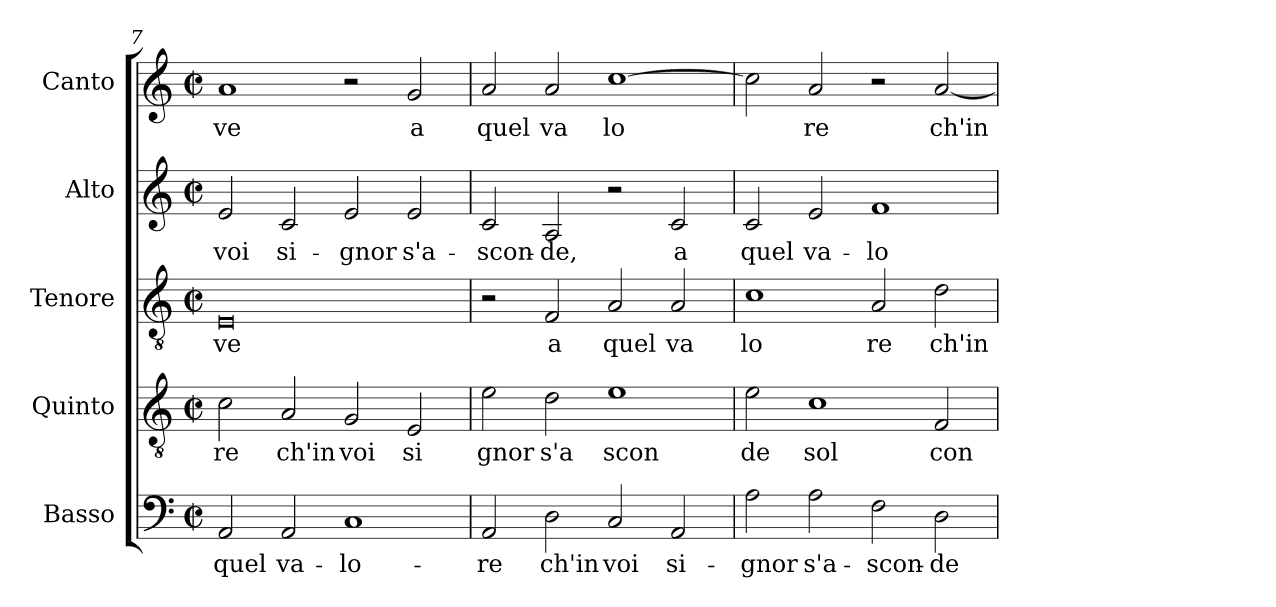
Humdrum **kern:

**kern	**text	**kern	**text	**kern	**text	**kern	**text	**kern	**text
*part5	*part5	*part4	*part4	*part3	*part3	*part2	*part2	*part1	*part1
*staff5	*staff5	*staff4	*staff4	*staff3	*staff3	*staff2	*staff2	*staff1	*staff1
*I"Basso	*	*I"Quinto	*	*I"Tenore	*	*I"Alto	*	*I"Canto	*
*clefF4	*	*clefGv2	*	*clefGv2	*	*clefG2	*	*clefG2	*
*M2/2	*	*M2/2	*	*M2/2	*	*M2/2	*	*M2/2	*
*met(c|)	*	*met(c|)	*	*met(c|)	*	*met(c|)	*	*met(c|)	*
=7	=7	=7	=7	=7	=7	=7	=7	=7	=7
!	!LO:LY:b:cj	!	!LO:LY:b:cj	!	!LO:LY:b:cj	!	!LO:LY:b:cj	!	!LO:LY:b:cj
2AA/	quel	2c\	re	0E	ve	2e/	voi	1a	ve
!	!LO:LY:b:cj	!	!LO:LY:b:cj	!	!	!	!LO:LY:b:cj	!	!
2AA/	va-	2A/	ch'in	.	.	2c/	si-	.	.
!	!LO:LY:b:cj	!	!LO:LY:b:cj	!	!	!	!LO:LY:b:cj	!	!
1C	-lo-	2G/	voi	.	.	2e/	-gnor	2r	.
!	!	!	!LO:LY:b:cj	!	!	!	!LO:LY:b:cj	!	!LO:LY:b:cj
.	.	2E/	si	.	.	2e/	s'a-	2g/	a
=8	=8	=8	=8	=8	=8	=8	=8	=8	=8
!	!LO:LY:b:cj	!	!LO:LY:b:cj	!	!	!	!LO:LY:b:cj	!	!LO:LY:b:cj
2AA/	-re	2e\	gnor	2r	.	2c/	-scon-	2a/	quel
!	!LO:LY:b:cj	!	!LO:LY:b:cj	!	!LO:LY:b:cj	!	!LO:LY:b:cj	!	!LO:LY:b:cj
2D\	ch'in	2d\	s'a	2F/	a	2A/	-de,	2a/	va
!	!LO:LY:b:cj	!	!LO:LY:b:cj	!	!LO:LY:b:cj	!	!	!	!LO:LY:b:cj
2C/	voi	1e	scon	2A/	quel	2r	.	[>1cc	lo
!	!LO:LY:b:cj	!	!	!	!LO:LY:b:cj	!	!LO:LY:b:cj	!	!
2AA/	si-	.	.	2A/	va	2c/	a	.	.
=9	=9	=9	=9	=9	=9	=9	=9	=9	=9
!	!LO:LY:b:cj	!	!LO:LY:b:cj	!	!LO:LY:b:cj	!	!LO:LY:b:cj	!	!
2A\	-gnor	2e\	de	1c	lo	2c/	quel	2cc\]	.
!	!LO:LY:b:cj	!	!LO:LY:b:cj	!	!	!	!LO:LY:b:cj	!	!LO:LY:b:cj
2A\	s'a-	1c	sol	.	.	2e/	va-	2a/	re
!	!LO:LY:b:cj	!	!	!	!LO:LY:b:cj	!	!LO:LY:b:cj	!	!
2F\	-scon-	.	.	2A/	re	1f	-lo-	2r	.
!	!LO:LY:b:cj	!	!LO:LY:b:cj	!	!LO:LY:b:cj	!	!	!	!LO:LY:b
2D\	-de	2F/	con	2d\	ch'in	.	.	[<2a/	ch'in
=	=	=	=	=	=	=	=	=	=
*-	*-	*-	*-	*-	*-	*-	*-	*-	*-
